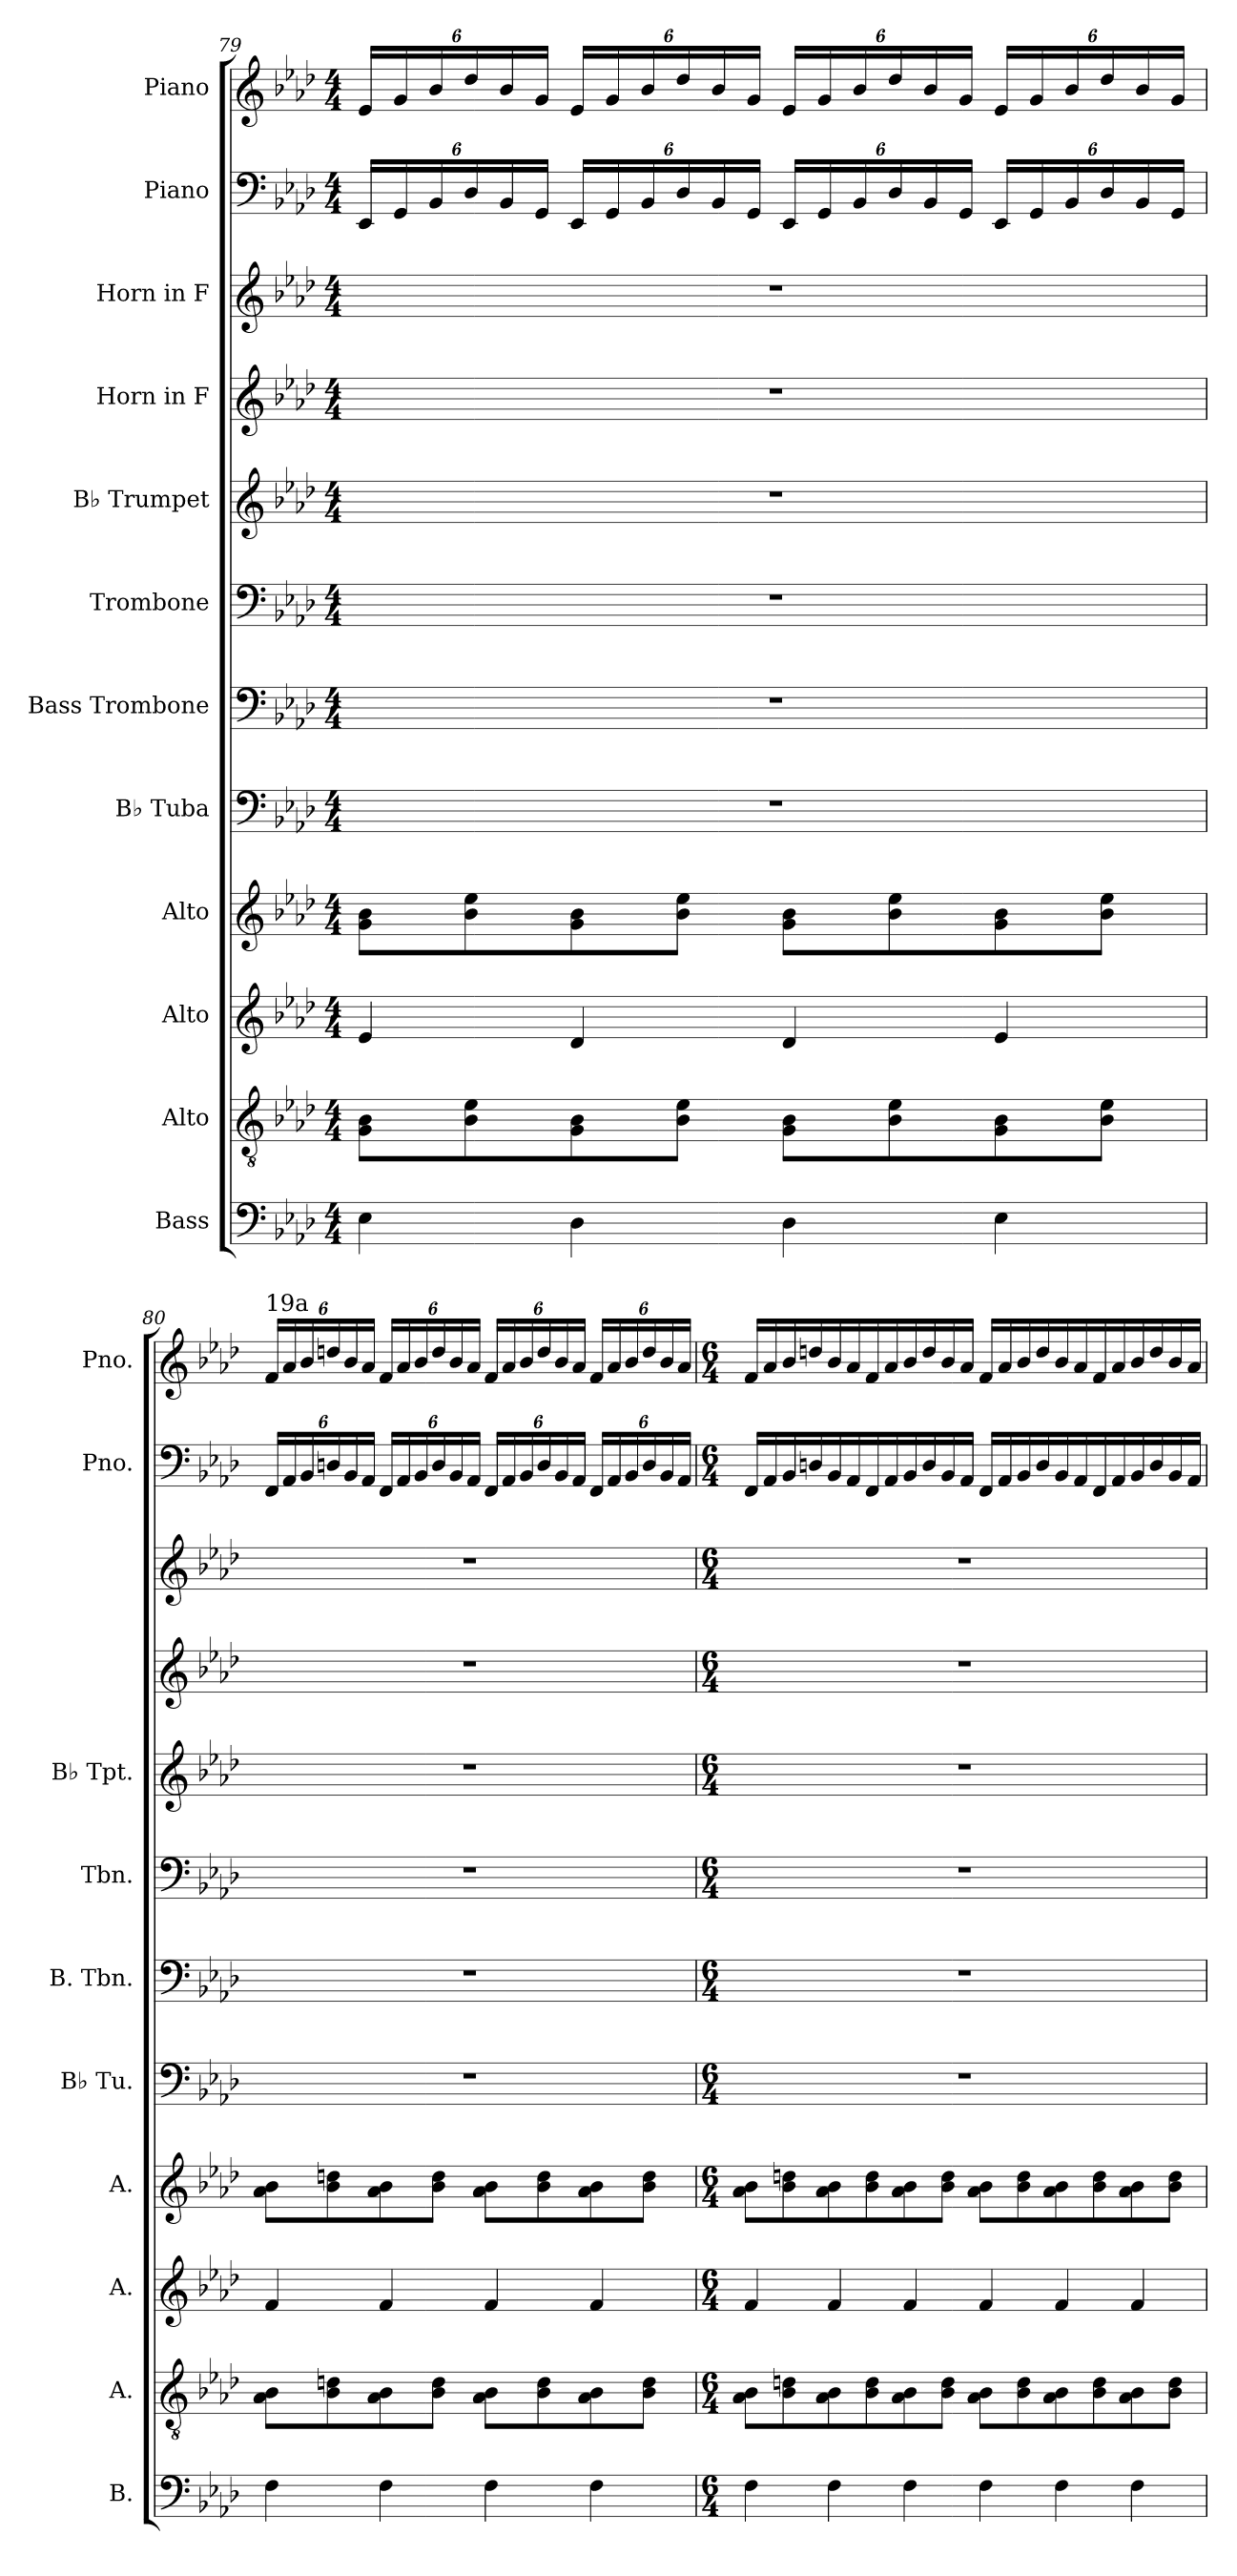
**kern	**kern	**kern	**kern	**kern	**kern	**kern	**kern	**kern	**kern	**kern	**kern
*part12	*part11	*part10	*part9	*part8	*part7	*part6	*part5	*part4	*part3	*part2	*part1
*staff12	*staff11	*staff10	*staff9	*staff8	*staff7	*staff6	*staff5	*staff4	*staff3	*staff2	*staff1
*I"Bass	*I"Alto	*I"Alto	*I"Alto	*I"B♭ Tuba	*I"Bass Trombone	*I"Trombone	*I"B♭ Trumpet	*I"Horn in F	*I"Horn in F	*I"Piano	*I"Piano
*I'B.	*I'A.	*I'A.	*I'A.	*I'B♭ Tu.	*I'B. Tbn.	*I'Tbn.	*I'B♭ Tpt.	*	*	*I'Pno.	*I'Pno.
!!LO:PB:g=z
*clefF4	*clefGv2	*clefG2	*clefG2	*clefF4	*clefF4	*clefF4	*clefG2	*clefG2	*clefG2	*clefF4	*clefG2
*	*	*	*	*	*	*	*ITrd1c2	*ITrd4c7	*ITrd4c7	*	*
*k[b-e-a-d-]	*k[b-e-a-d-]	*k[b-e-a-d-]	*k[b-e-a-d-]	*k[b-e-a-d-]	*k[b-e-a-d-]	*k[b-e-a-d-]	*k[b-e-a-d-g-c-]	*k[b-e-a-d-g-]	*k[b-e-a-d-g-]	*k[b-e-a-d-]	*k[b-e-a-d-]
*M4/4	*M4/4	*M4/4	*M4/4	*M4/4	*M4/4	*M4/4	*M4/4	*M4/4	*M4/4	*M4/4	*M4/4
*	*	*	*	*	*	*	*	*	*	*Xbrackettup	*Xbrackettup
=79	=79	=79	=79	=79	=79	=79	=79	=79	=79	=79	=79
4E-\	8G\ 8B-\L	4e-/	8g\ 8b-\L	1r	1r	1r	1r	1r	1r	24EE-/LL	24e-/LL
.	.	.	.	.	.	.	.	.	.	24GG/	24g/
.	.	.	.	.	.	.	.	.	.	24BB-/	24b-/
.	8B-\ 8e-\	.	8b-\ 8ee-\	.	.	.	.	.	.	24D-/	24dd-/
.	.	.	.	.	.	.	.	.	.	24BB-/	24b-/
.	.	.	.	.	.	.	.	.	.	24GG/JJ	24g/JJ
4D-\	8G\ 8B-\	4d-/	8g\ 8b-\	.	.	.	.	.	.	24EE-/LL	24e-/LL
.	.	.	.	.	.	.	.	.	.	24GG/	24g/
.	.	.	.	.	.	.	.	.	.	24BB-/	24b-/
.	8B-\ 8e-\J	.	8b-\ 8ee-\J	.	.	.	.	.	.	24D-/	24dd-/
.	.	.	.	.	.	.	.	.	.	24BB-/	24b-/
.	.	.	.	.	.	.	.	.	.	24GG/JJ	24g/JJ
4D-\	8G\ 8B-\L	4d-/	8g\ 8b-\L	.	.	.	.	.	.	24EE-/LL	24e-/LL
.	.	.	.	.	.	.	.	.	.	24GG/	24g/
.	.	.	.	.	.	.	.	.	.	24BB-/	24b-/
.	8B-\ 8e-\	.	8b-\ 8ee-\	.	.	.	.	.	.	24D-/	24dd-/
.	.	.	.	.	.	.	.	.	.	24BB-/	24b-/
.	.	.	.	.	.	.	.	.	.	24GG/JJ	24g/JJ
4E-\	8G\ 8B-\	4e-/	8g\ 8b-\	.	.	.	.	.	.	24EE-/LL	24e-/LL
.	.	.	.	.	.	.	.	.	.	24GG/	24g/
.	.	.	.	.	.	.	.	.	.	24BB-/	24b-/
.	8B-\ 8e-\J	.	8b-\ 8ee-\J	.	.	.	.	.	.	24D-/	24dd-/
.	.	.	.	.	.	.	.	.	.	24BB-/	24b-/
.	.	.	.	.	.	.	.	.	.	24GG/JJ	24g/JJ
!!LO:PB:g=z
=80	=80	=80	=80	=80	=80	=80	=80	=80	=80	=80	=80
!	!	!	!	!	!	!	!	!	!	!	!LO:TX:a:t=19a
4F\	8A-\ 8B-\L	4f/	8a-\ 8b-\L	1r	1r	1r	1r	1r	1r	24FF/LL	24f/LL
.	.	.	.	.	.	.	.	.	.	24AA-/	24a-/
.	.	.	.	.	.	.	.	.	.	24BB-/	24b-/
.	8B-\ 8dn\	.	8b-\ 8ddn\	.	.	.	.	.	.	24Dn/	24ddn/
.	.	.	.	.	.	.	.	.	.	24BB-/	24b-/
.	.	.	.	.	.	.	.	.	.	24AA-/JJ	24a-/JJ
4F\	8A-\ 8B-\	4f/	8a-\ 8b-\	.	.	.	.	.	.	24FF/LL	24f/LL
.	.	.	.	.	.	.	.	.	.	24AA-/	24a-/
.	.	.	.	.	.	.	.	.	.	24BB-/	24b-/
.	8B-\ 8d\J	.	8b-\ 8dd\J	.	.	.	.	.	.	24D/	24dd/
.	.	.	.	.	.	.	.	.	.	24BB-/	24b-/
.	.	.	.	.	.	.	.	.	.	24AA-/JJ	24a-/JJ
4F\	8A-\ 8B-\L	4f/	8a-\ 8b-\L	.	.	.	.	.	.	24FF/LL	24f/LL
.	.	.	.	.	.	.	.	.	.	24AA-/	24a-/
.	.	.	.	.	.	.	.	.	.	24BB-/	24b-/
.	8B-\ 8d\	.	8b-\ 8dd\	.	.	.	.	.	.	24D/	24dd/
.	.	.	.	.	.	.	.	.	.	24BB-/	24b-/
.	.	.	.	.	.	.	.	.	.	24AA-/JJ	24a-/JJ
4F\	8A-\ 8B-\	4f/	8a-\ 8b-\	.	.	.	.	.	.	24FF/LL	24f/LL
.	.	.	.	.	.	.	.	.	.	24AA-/	24a-/
.	.	.	.	.	.	.	.	.	.	24BB-/	24b-/
.	8B-\ 8d\J	.	8b-\ 8dd\J	.	.	.	.	.	.	24D/	24dd/
.	.	.	.	.	.	.	.	.	.	24BB-/	24b-/
.	.	.	.	.	.	.	.	.	.	24AA-/JJ	24a-/JJ
!!LO:PB:g=z
=81	=81	=81	=81	=81	=81	=81	=81	=81	=81	=81	=81
*M6/4	*M6/4	*M6/4	*M6/4	*M6/4	*M6/4	*M6/4	*M6/4	*M6/4	*M6/4	*M6/4	*M6/4
4F\	8A-\ 8B-\L	4f/	8a-\ 8b-\L	1.r	1.r	1.r	1.r	1.r	1.r	16FF/LL	16f/LL
.	.	.	.	.	.	.	.	.	.	16AA-/	16a-/
.	8B-\ 8dn\	.	8b-\ 8ddn\	.	.	.	.	.	.	16BB-/	16b-/
.	.	.	.	.	.	.	.	.	.	16Dn/	16ddn/
4F\	8A-\ 8B-\	4f/	8a-\ 8b-\	.	.	.	.	.	.	16BB-/	16b-/
.	.	.	.	.	.	.	.	.	.	16AA-/	16a-/
.	8B-\ 8d\	.	8b-\ 8dd\	.	.	.	.	.	.	16FF/	16f/
.	.	.	.	.	.	.	.	.	.	16AA-/	16a-/
4F\	8A-\ 8B-\	4f/	8a-\ 8b-\	.	.	.	.	.	.	16BB-/	16b-/
.	.	.	.	.	.	.	.	.	.	16D/	16dd/
.	8B-\ 8d\J	.	8b-\ 8dd\J	.	.	.	.	.	.	16BB-/	16b-/
.	.	.	.	.	.	.	.	.	.	16AA-/JJ	16a-/JJ
4F\	8A-\ 8B-\L	4f/	8a-\ 8b-\L	.	.	.	.	.	.	16FF/LL	16f/LL
.	.	.	.	.	.	.	.	.	.	16AA-/	16a-/
.	8B-\ 8d\	.	8b-\ 8dd\	.	.	.	.	.	.	16BB-/	16b-/
.	.	.	.	.	.	.	.	.	.	16D/	16dd/
4F\	8A-\ 8B-\	4f/	8a-\ 8b-\	.	.	.	.	.	.	16BB-/	16b-/
.	.	.	.	.	.	.	.	.	.	16AA-/	16a-/
.	8B-\ 8d\	.	8b-\ 8dd\	.	.	.	.	.	.	16FF/	16f/
.	.	.	.	.	.	.	.	.	.	16AA-/	16a-/
4F\	8A-\ 8B-\	4f/	8a-\ 8b-\	.	.	.	.	.	.	16BB-/	16b-/
.	.	.	.	.	.	.	.	.	.	16D/	16dd/
.	8B-\ 8d\J	.	8b-\ 8dd\J	.	.	.	.	.	.	16BB-/	16b-/
.	.	.	.	.	.	.	.	.	.	16AA-/JJ	16a-/JJ
=	=	=	=	=	=	=	=	=	=	=	=
*-	*-	*-	*-	*-	*-	*-	*-	*-	*-	*-	*-
